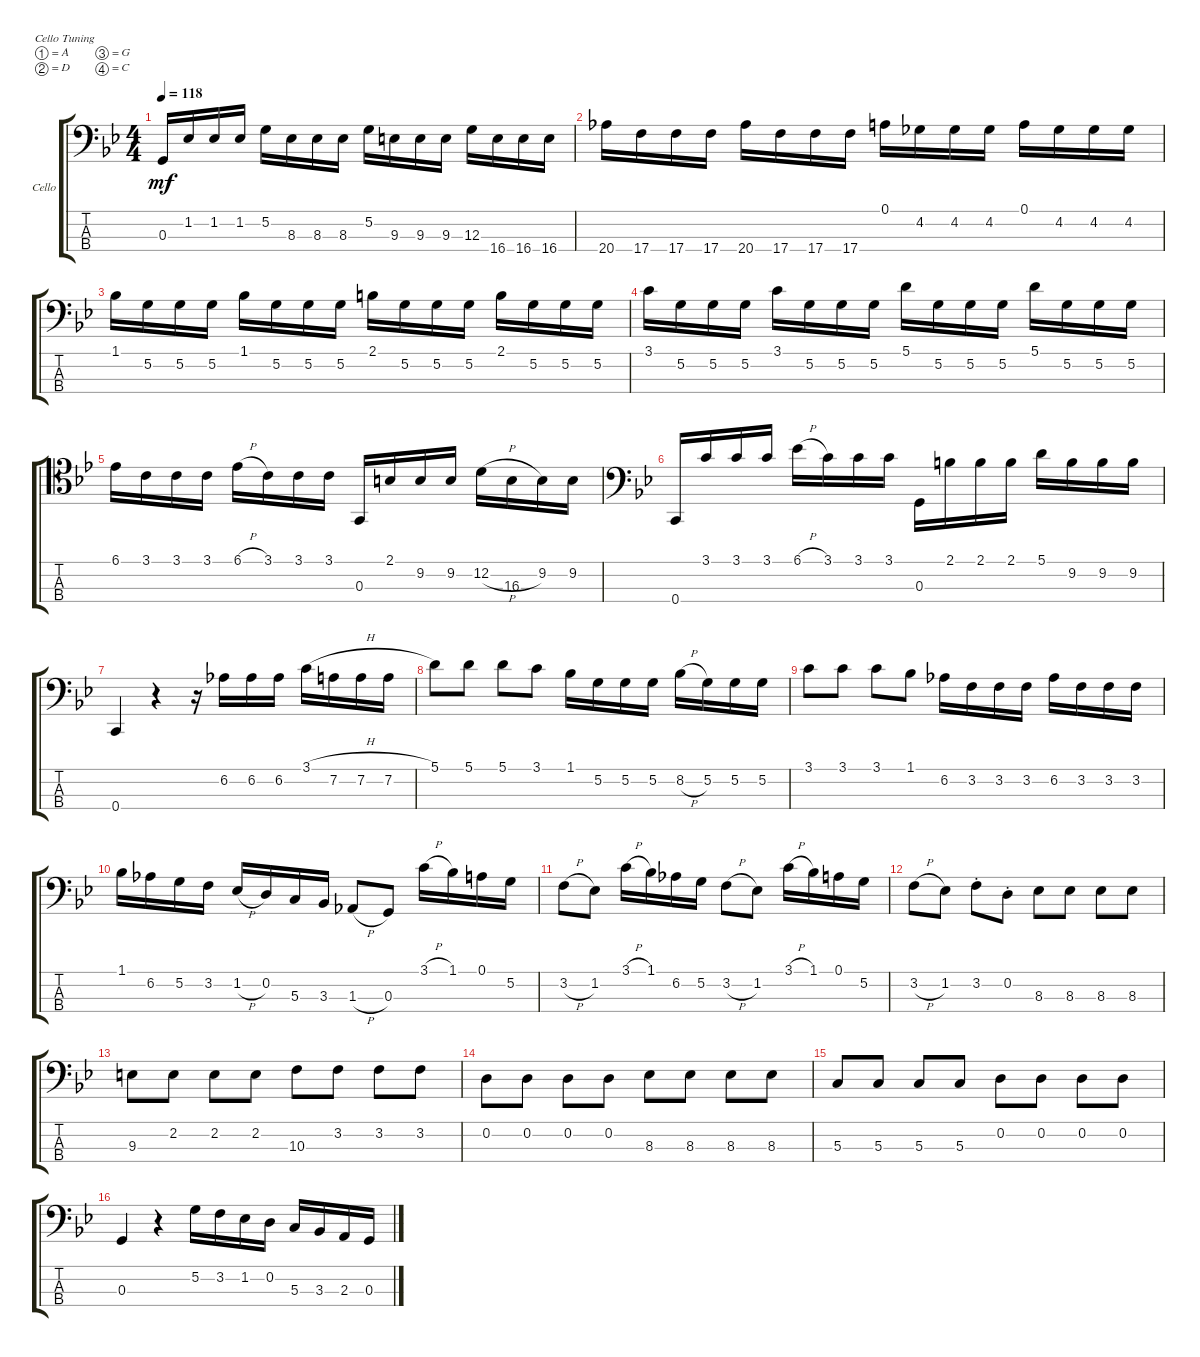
\defaultSystemsLayout 4
\bracketExtendMode groupsimilarinstruments
\firstSystemTrackNameOrientation horizontal
\otherSystemsTrackNameOrientation horizontal
\track ("Cello 2" "Cello") {instrument cello}
\staff {score tabs}
\tuning (A3 D3 G2 C2)
\ts (4 4)
\tempo 118
\clef f4
\ks gminor
0.3.16{dy mf} 1.2.16 1.2.16 1.2.16 5.2.16 8.3.16 8.3.16 8.3.16 5.2.16 9.3.16 9.3.16 9.3.16 12.3.16 16.4.16 16.4.16 16.4.16 |
20.4.16 17.4.16 17.4.16 17.4.16 20.4.16 17.4.16 17.4.16 17.4.16 0.1.16 4.2.16 4.2.16 4.2.16 0.1.16 4.2.16 4.2.16 4.2.16 |
1.1.16 5.2.16 5.2.16 5.2.16 1.1.16 5.2.16 5.2.16 5.2.16 2.1.16 5.2.16 5.2.16 5.2.16 2.1.16 5.2.16 5.2.16 5.2.16 |
3.1.16 5.2.16 5.2.16 5.2.16 3.1.16 5.2.16 5.2.16 5.2.16 5.1.16 5.2.16 5.2.16 5.2.16 5.1.16 5.2.16 5.2.16 5.2.16 |
\clef c4
6.1.16 3.1.16 3.1.16 3.1.16 6.1{h}.16 3.1.16 3.1.16 3.1.16 0.3.16 2.1.16 9.2.16 9.2.16 12.2{h}.16 16.3.16 9.2.16 9.2.16 |
\clef f4
0.4.16 3.1.16 3.1.16 3.1.16 6.1{h}.16 3.1.16 3.1.16 3.1.16 0.3.16 2.1.16 2.1.16 2.1.16 5.1.16 9.2.16 9.2.16 9.2.16 |
0.4.4 r.4 r.16 6.2.16 6.2.16 6.2.16 3.1{h}.16 7.2.16 7.2.16 7.2.16 |
5.1.8 5.1.8 5.1.8 3.1.8 1.1.16 5.2.16 5.2.16 5.2.16 8.2{h}.16 5.2.16 5.2.16 5.2.16 |
3.1.8 3.1.8 3.1.8 1.1.8 6.2.16 3.2.16 3.2.16 3.2.16 6.2.16 3.2.16 3.2.16 3.2.16 |
1.1.16 6.2.16 5.2.16 3.2.16 1.2{h}.16 0.2.16 5.3.16 3.3.16 1.3{h}.8 0.3.8 3.1{h}.16 1.1.16 0.1.16 5.2.16 |
3.2{h}.8 1.2.8 3.1{h}.16 1.1.16 6.2.16 5.2.16 3.2{h}.8 1.2.8 3.1{h}.16 1.1.16 0.1.16 5.2.16 |
3.2{h}.8 1.2.8 3.2{st}.8 0.2{st}.8 8.3.8 8.3.8 8.3.8 8.3.8 |
9.3.8 2.2.8 2.2.8 2.2.8 10.3.8 3.2.8 3.2.8 3.2.8 |
0.2.8 0.2.8 0.2.8 0.2.8 8.3.8 8.3.8 8.3.8 8.3.8 |
5.3.8 5.3.8 5.3.8 5.3.8 0.2.8 0.2.8 0.2.8 0.2.8 |
0.3.4 r.4 5.2.16 3.2.16 1.2.16 0.2.16 5.3.16 3.3.16 2.3.16 0.3.16
